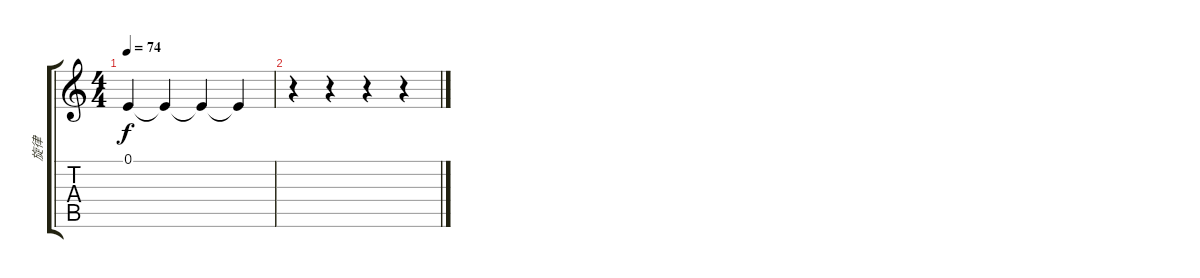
\track ("旋律" "旋律") {instrument lead1square}
\staff {score tabs}
\tuning (E4 B3 G3 D3 A2 E2) {hide}
\ts (4 4)
\tempo 74
\clef g2
\ks c
0.1.4{dy f} 0.1{t}.4 0.1{t}.4 0.1{t}.4 |
r.4 r.4 r.4 r.4
